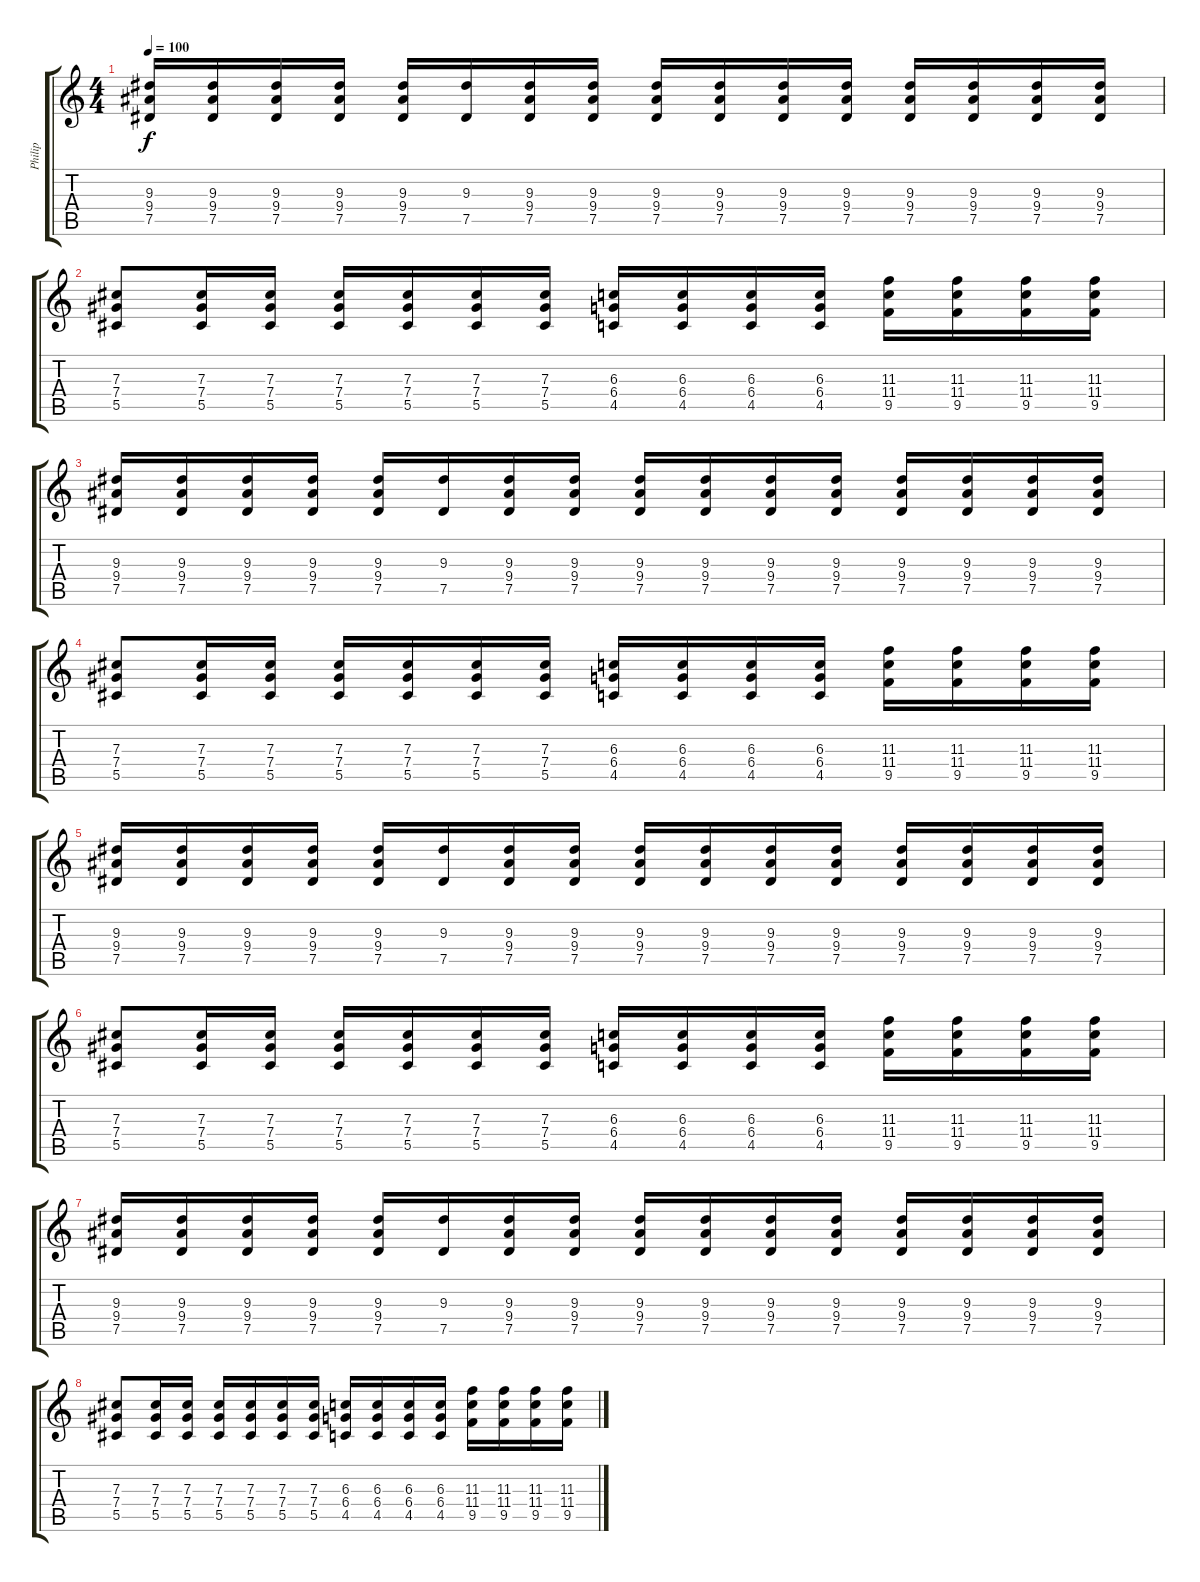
\track ("Philip" "Philip") {instrument distortionguitar}
\staff {score tabs}
\tuning (Eb4 Bb3 Gb3 Db3 Ab2 Db2) {hide}
\ts (4 4)
\tempo 100
\clef g2
\ks c
(9.3 9.4 7.5).16{dy f} (9.3 9.4 7.5).16 (9.3 9.4 7.5).16 (9.3 9.4 7.5).16 (9.3 9.4 7.5).16 (9.3 7.5).16 (9.3 9.4 7.5).16 (9.3 9.4 7.5).16 (9.3 9.4 7.5).16 (9.3 9.4 7.5).16 (9.3 9.4 7.5).16 (9.3 9.4 7.5).16 (9.3 9.4 7.5).16 (9.3 9.4 7.5).16 (9.3 9.4 7.5).16 (9.3 9.4 7.5).16 |
(7.3 7.4 5.5).8 (7.3 7.4 5.5).16 (7.3 7.4 5.5).16 (7.3 7.4 5.5).16 (7.3 7.4 5.5).16 (7.3 7.4 5.5).16 (7.3 7.4 5.5).16 (6.3 6.4 4.5).16 (6.3 6.4 4.5).16 (6.3 6.4 4.5).16 (6.3 6.4 4.5).16 (11.3 11.4 9.5).16 (11.3 11.4 9.5).16 (11.3 11.4 9.5).16 (11.3 11.4 9.5).16 |
(9.3 9.4 7.5).16 (9.3 9.4 7.5).16 (9.3 9.4 7.5).16 (9.3 9.4 7.5).16 (9.3 9.4 7.5).16 (9.3 7.5).16 (9.3 9.4 7.5).16 (9.3 9.4 7.5).16 (9.3 9.4 7.5).16 (9.3 9.4 7.5).16 (9.3 9.4 7.5).16 (9.3 9.4 7.5).16 (9.3 9.4 7.5).16 (9.3 9.4 7.5).16 (9.3 9.4 7.5).16 (9.3 9.4 7.5).16 |
(7.3 7.4 5.5).8 (7.3 7.4 5.5).16 (7.3 7.4 5.5).16 (7.3 7.4 5.5).16 (7.3 7.4 5.5).16 (7.3 7.4 5.5).16 (7.3 7.4 5.5).16 (6.3 6.4 4.5).16 (6.3 6.4 4.5).16 (6.3 6.4 4.5).16 (6.3 6.4 4.5).16 (11.3 11.4 9.5).16 (11.3 11.4 9.5).16 (11.3 11.4 9.5).16 (11.3 11.4 9.5).16 |
(9.3 9.4 7.5).16 (9.3 9.4 7.5).16 (9.3 9.4 7.5).16 (9.3 9.4 7.5).16 (9.3 9.4 7.5).16 (9.3 7.5).16 (9.3 9.4 7.5).16 (9.3 9.4 7.5).16 (9.3 9.4 7.5).16 (9.3 9.4 7.5).16 (9.3 9.4 7.5).16 (9.3 9.4 7.5).16 (9.3 9.4 7.5).16 (9.3 9.4 7.5).16 (9.3 9.4 7.5).16 (9.3 9.4 7.5).16 |
(7.3 7.4 5.5).8 (7.3 7.4 5.5).16 (7.3 7.4 5.5).16 (7.3 7.4 5.5).16 (7.3 7.4 5.5).16 (7.3 7.4 5.5).16 (7.3 7.4 5.5).16 (6.3 6.4 4.5).16 (6.3 6.4 4.5).16 (6.3 6.4 4.5).16 (6.3 6.4 4.5).16 (11.3 11.4 9.5).16 (11.3 11.4 9.5).16 (11.3 11.4 9.5).16 (11.3 11.4 9.5).16 |
(9.3 9.4 7.5).16 (9.3 9.4 7.5).16 (9.3 9.4 7.5).16 (9.3 9.4 7.5).16 (9.3 9.4 7.5).16 (9.3 7.5).16 (9.3 9.4 7.5).16 (9.3 9.4 7.5).16 (9.3 9.4 7.5).16 (9.3 9.4 7.5).16 (9.3 9.4 7.5).16 (9.3 9.4 7.5).16 (9.3 9.4 7.5).16 (9.3 9.4 7.5).16 (9.3 9.4 7.5).16 (9.3 9.4 7.5).16 |
(7.3 7.4 5.5).8 (7.3 7.4 5.5).16 (7.3 7.4 5.5).16 (7.3 7.4 5.5).16 (7.3 7.4 5.5).16 (7.3 7.4 5.5).16 (7.3 7.4 5.5).16 (6.3 6.4 4.5).16 (6.3 6.4 4.5).16 (6.3 6.4 4.5).16 (6.3 6.4 4.5).16 (11.3 11.4 9.5).16 (11.3 11.4 9.5).16 (11.3 11.4 9.5).16 (11.3 11.4 9.5).16
